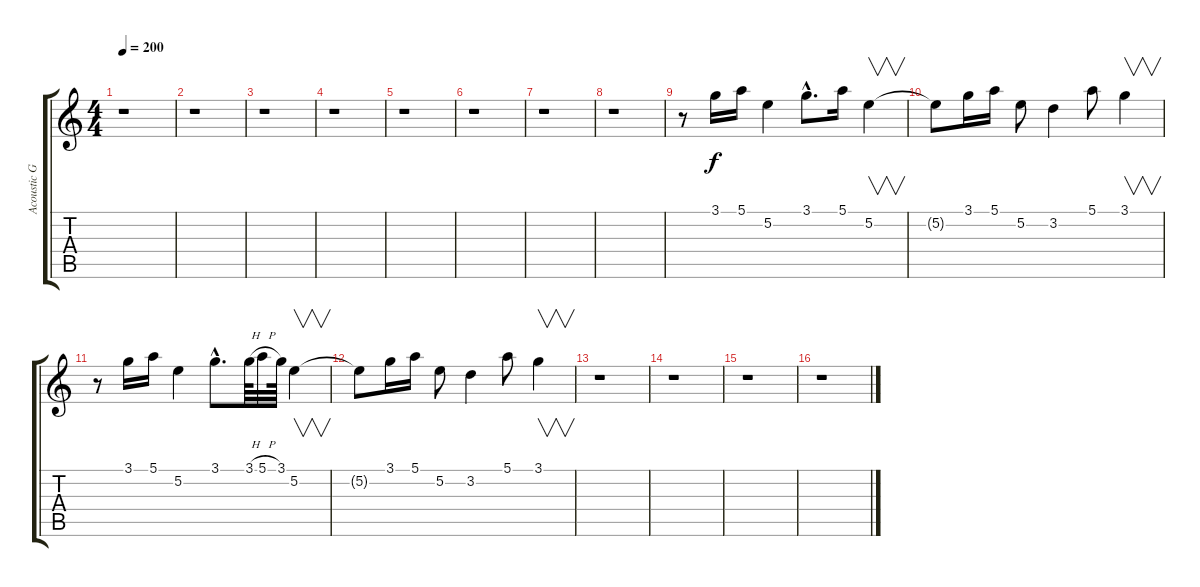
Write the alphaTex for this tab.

\track ("Acoustic Guitar 4" "Acoustic G") {instrument acousticguitarsteel}
\staff {score tabs}
\tuning (E4 B3 G3 D3 A2 E2) {hide}
\ts (4 4)
\tempo 200
\tempo 75
\tempo 200
\clef g2
\ks c
r.1{dy f instrument acousticguitarsteel} |
r.1 |
r.1 |
r.1 |
r.1 |
r.1 |
r.1 |
r.1 |
r.8 3.1.16 5.1.16 5.2.4 3.1{hac}.8{d} 5.1.16 5.2.4{v} |
5.2{t}.8 3.1.16 5.1.16 5.2.8 3.2.4 5.1.8 3.1.4{v} |
r.8 3.1.16 5.1.16 5.2.4 3.1{hac}.8{d} 3.1{h}.64 5.1{h}.32 3.1.64 5.2.4{v} |
5.2{t}.8 3.1.16 5.1.16 5.2.8 3.2.4 5.1.8 3.1.4{v} |
r.1 |
r.1 |
r.1 |
r.1
